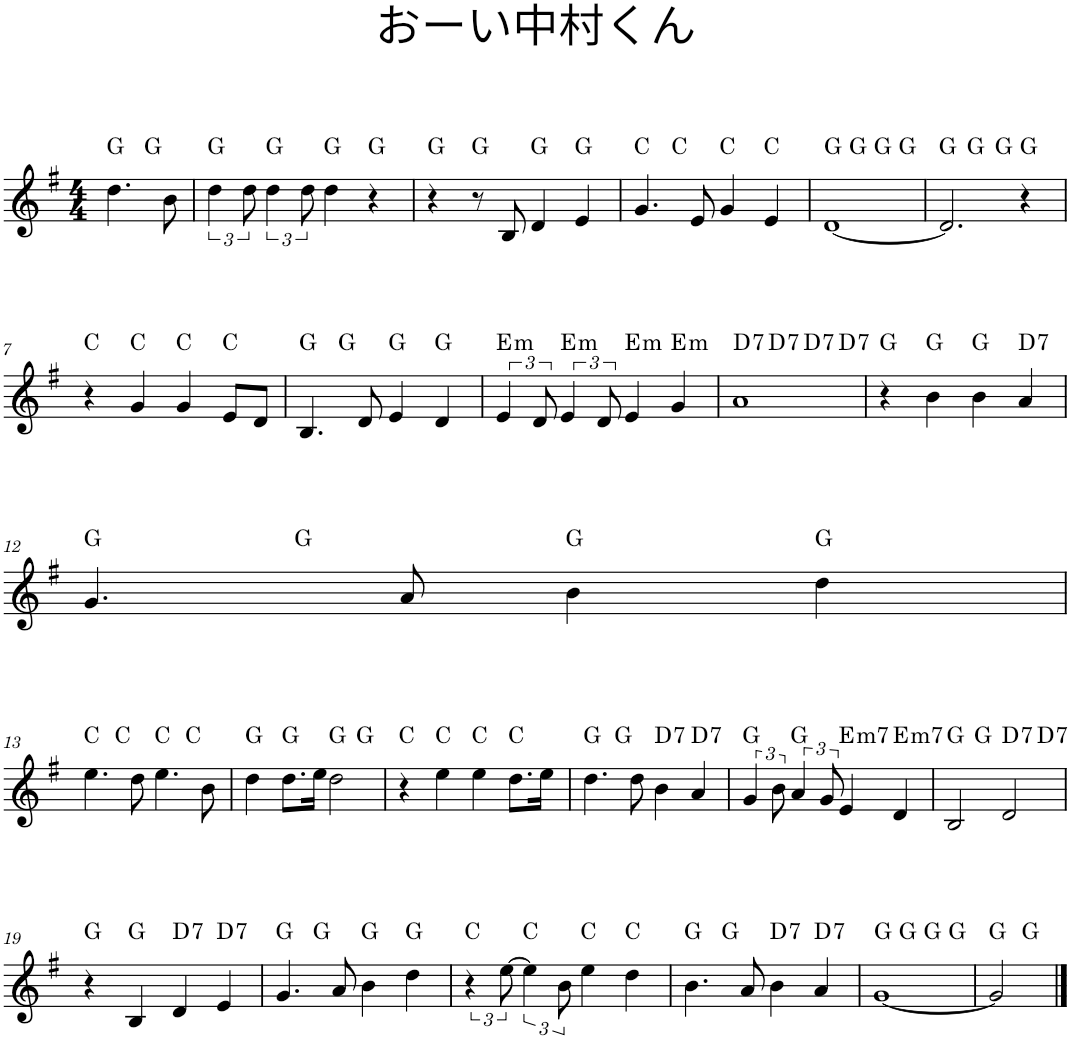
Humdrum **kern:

**kern	**harte
*part1	*part1
*staff1	*
*I"Piano	*
*I'Pno.	*
*clefG2	*
*k[f#]	*
*M4/4	*
=1	=1
*^	*
4.dd\	4ryy	G:maj
.	4ryy	G:maj
8b\	.	.
*v	*v	*
=2	=2
6dd\	G:maj
12dd\	.
6dd\	G:maj
12dd\	.
4dd\	G:maj
4r	G:maj
=3	=3
4r	G:maj
8r	G:maj
8B/	.
4d/	G:maj
4e/	G:maj
=4	=4
*^	*
4.g/	4ryy	C:maj
.	2.ryy	C:maj
8e/	.	.
4g/	.	C:maj
4e/	.	C:maj
=5	=5	=5
*^	*^	*
[<1d	4ryy	2ryy	2.ryy	G:maj
.	2.ryy	.	.	G:maj
.	.	2ryy	.	G:maj
.	.	.	4ryy	G:maj
*	*	*v	*v	*
=6	=6	=6	=6
2.d/]	4ryy	2ryy	G:maj
.	2.ryy	.	G:maj
.	.	2ryy	G:maj
4r	.	.	G:maj
*v	*v	*v	*
!!LO:LB:g=z
=7	=7
4r	C:maj
4g/	C:maj
4g/	C:maj
8e/L	C:maj
8d/J	.
=8	=8
*^	*
4.B/	4ryy	G:maj
.	2.ryy	G:maj
8d/	.	.
4e/	.	G:maj
4d/	.	G:maj
=9	=9	=9
!	!	!LO:H:kt=m
*v	*v	*
6e/	E:min
12d/	.
!	!LO:H:kt=m
6e/	E:min
12d/	.
!	!LO:H:kt=m
4e/	E:min
!	!LO:H:kt=m
4g/	E:min
=10	=10
!	!LO:H:kt=7
*^	*
*	*^	*
*	*	*^	*
1a	4ryy	2ryy	2.ryy	D:7
!	!	!	!	!LO:H:kt=7
.	2.ryy	.	.	D:7
!	!	!	!	!LO:H:kt=7
.	.	2ryy	.	D:7
!	!	!	!	!LO:H:kt=7
.	.	.	4ryy	D:7
*v	*v	*v	*v	*
=11	=11
4r	G:maj
4b\	G:maj
4b\	G:maj
!	!LO:H:kt=7
4a/	D:7
!!LO:LB:g=z
=12	=12
*^	*
4.g/	4ryy	G:maj
.	2.ryy	G:maj
8a/	.	.
4b\	.	G:maj
4dd\	.	G:maj
!!LO:LB:g=z	!!
=13	=13	=13
*	*^	*
4.ee\	4ryy	2.ryy	C:maj
.	2.ryy	.	C:maj
8dd\	.	.	.
4.ee\	.	.	C:maj
.	.	4ryy	C:maj
8b\	.	.	.
*	*v	*v	*
=14	=14	=14
4dd\	2.ryy	G:maj
8.dd\L	.	G:maj
16ee\Jk	.	.
2dd\	.	G:maj
.	4ryy	G:maj
*v	*v	*
=15	=15
4r	C:maj
4ee\	C:maj
4ee\	C:maj
8.dd\L	C:maj
16ee\Jk	.
=16	=16
*^	*
4.dd\	4ryy	G:maj
.	2.ryy	G:maj
8dd\	.	.
!	!	!LO:H:kt=7
4b\	.	D:7
!	!	!LO:H:kt=7
4a/	.	D:7
*v	*v	*
=17	=17
6g/	G:maj
12b\	.
6a/	G:maj
12g/	.
!	!LO:H:kt=m7
4e/	E:min7
!	!LO:H:kt=m7
4d/	E:min7
=18	=18
*^	*
*	*^	*
2B/	4ryy	2.ryy	G:maj
.	2.ryy	.	G:maj
!	!	!	!LO:H:kt=7
2d/	.	.	D:7
!	!	!	!LO:H:kt=7
.	.	4ryy	D:7
*v	*v	*v	*
!!LO:LB:g=z
=19	=19
4r	G:maj
4B/	G:maj
!	!LO:H:kt=7
4d/	D:7
!	!LO:H:kt=7
4e/	D:7
=20	=20
*^	*
4.g/	4ryy	G:maj
.	2.ryy	G:maj
8a/	.	.
4b\	.	G:maj
4dd\	.	G:maj
*v	*v	*
=21	=21
6r	C:maj
[12ee\	.
6ee\]	C:maj
12b\	.
4ee\	C:maj
4dd\	C:maj
=22	=22
*^	*
4.b\	4ryy	G:maj
.	2.ryy	G:maj
8a/	.	.
!	!	!LO:H:kt=7
4b\	.	D:7
!	!	!LO:H:kt=7
4a/	.	D:7
=23	=23	=23
*^	*^	*
[1g	4ryy	2ryy	2.ryy	G:maj
.	2.ryy	.	.	G:maj
.	.	2ryy	.	G:maj
.	.	.	4ryy	G:maj
*	*v	*v	*v	*
=24	=24	=24
2g/]	4ryy	G:maj
.	4ryy	G:maj
*v	*v	*
==	==
*-	*-
